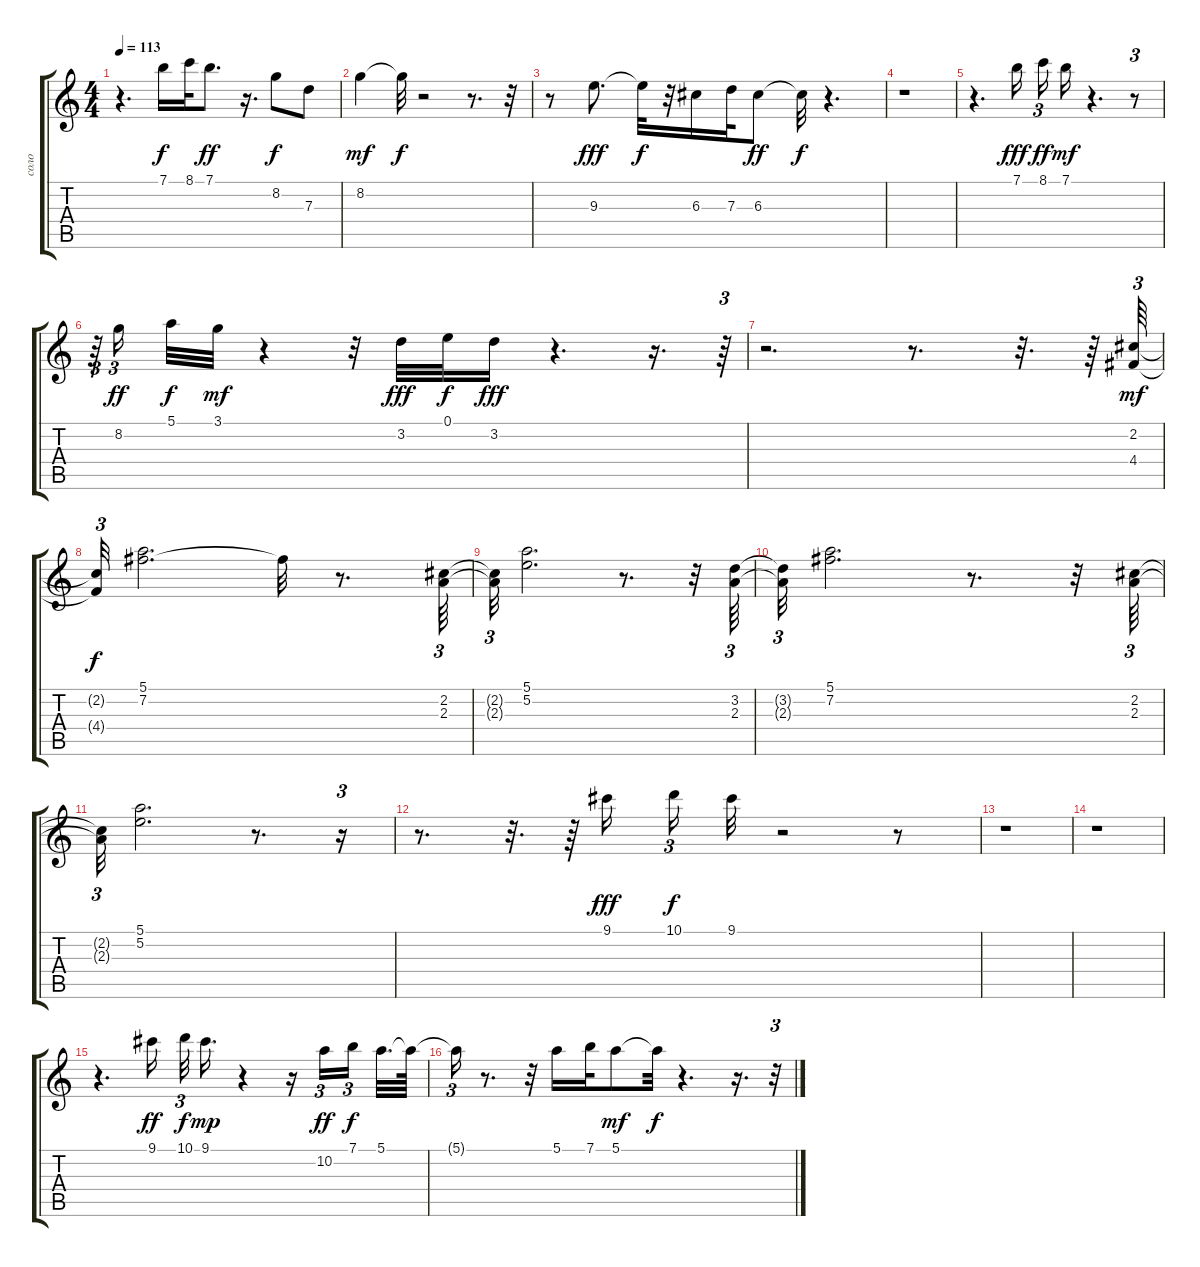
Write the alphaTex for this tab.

\track ("соло" "соло") {instrument electricguitarmuted}
\staff {score tabs}
\tuning (E4 B3 G3 D3 A2 E2) {hide}
\ts (4 4)
\tempo 113
\clef g2
\ks c
r.4{d dy f} 7.1.16 8.1.32 7.1.8{d dy ff} r.16{d} 8.2.8{dy f} 7.3.8 |
8.2.4{dy mf} 8.2{t}.32{dy f} r.2 r.8{d} r.32 |
r.8 9.3.8{d dy fff} 9.3{t}.32{dy f} r.32 6.3.16 7.3.32 6.3.8{dy ff} 6.3{t}.32{dy f} r.4{d} |
r.1 |
r.4{d} 7.1.16{dy fff beam splitsecondary} 8.1.16{tu (3 2) dy ff} 7.1.16{dy mf} r.4{d} r.8{tu (3 2)} |
r.64{tu (3 2)} 8.2.16{tu (3 2) dy ff beam splitsecondary} 5.1.32{dy f} 3.1.32{dy mf} r.4 r.32 3.2.32{dy fff} 0.1.32{dy f} 3.2.16{dy fff} r.4{d} r.16{d} r.64{tu (3 2)} |
r.2{d} r.8{d} r.32{d} r.64 (2.2 4.4).64{tu (3 2) dy mf instrument electricguitarclean} |
(2.2{t} 4.4{t}).32{tu (3 2) dy f} (5.1 7.2).2{d} 7.2{t}.32 r.8{d} (2.2 2.3).64{tu (3 2)} |
(2.2{t} 2.3{t}).32{tu (3 2)} (5.1 5.2).2{d} r.8{d} r.32 (3.2 2.3).64{tu (3 2)} |
(3.2{t} 2.3{t}).32{tu (3 2)} (5.1 7.2).2{d} r.8{d} r.32 (2.2 2.3).64{tu (3 2)} |
(2.2{t} 2.3{t}).32{tu (3 2)} (5.1 5.2).2{d} r.8{d} r.16{tu (3 2)} |
r.8{d} r.32{d} r.64 9.1.16{dy fff instrument electricguitarmuted beam splitsecondary} 10.1.16{tu (3 2) dy f} 9.1.32 r.2 r.8 |
r.1 |
r.1 |
r.4{d} 9.1.16{dy ff beam splitsecondary} 10.1.32{tu (3 2) dy f} 9.1.16{d dy mp} r.4 r.16 10.2.16{tu (3 2) dy ff} 7.1.16{tu (3 2) dy f beam splitsecondary} 5.1.32{d} 5.1{t}.64 |
5.1{t}.16{tu (3 2)} r.8{d} r.32 5.1.16 7.1.32 5.1.8{dy mf} 5.1{t}.32{dy f} r.4{d} r.16{d} r.32{tu (3 2)}
